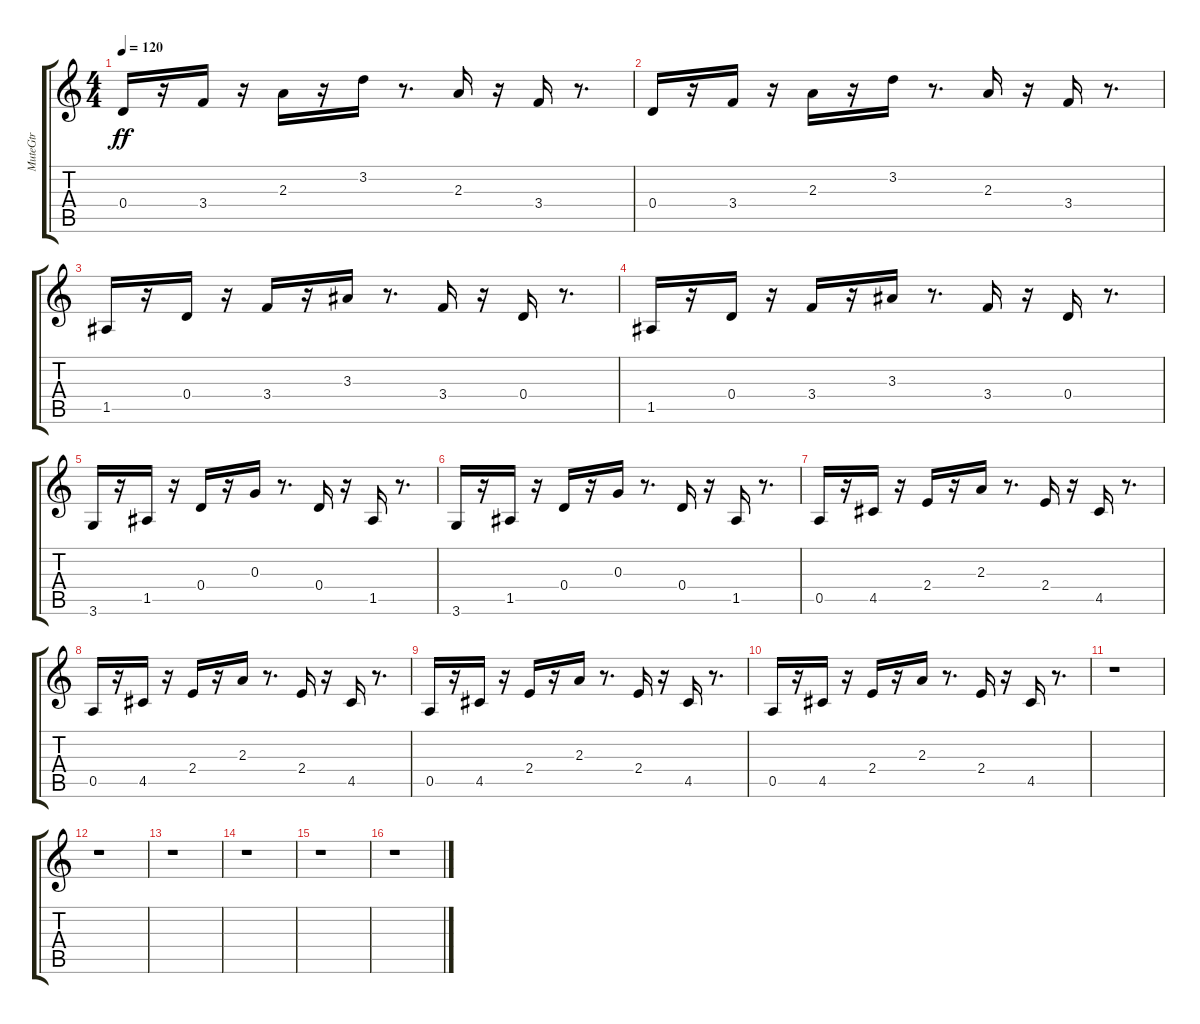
\track ("MuteGtr" "MuteGtr") {instrument electricguitarmuted}
\staff {score tabs}
\tuning (E4 B3 G3 D3 A2 E2) {hide}
\ts (4 4)
\tempo 120
\clef g2
\ks c
0.4.16{dy ff} r.16 3.4.16 r.16 2.3.16 r.16 3.2.16 r.8{d} 2.3.16 r.16 3.4.16 r.8{d} |
0.4.16 r.16 3.4.16 r.16 2.3.16 r.16 3.2.16 r.8{d} 2.3.16 r.16 3.4.16 r.8{d} |
1.5.16 r.16 0.4.16 r.16 3.4.16 r.16 3.3.16 r.8{d} 3.4.16 r.16 0.4.16 r.8{d} |
1.5.16 r.16 0.4.16 r.16 3.4.16 r.16 3.3.16 r.8{d} 3.4.16 r.16 0.4.16 r.8{d} |
3.6.16 r.16 1.5.16 r.16 0.4.16 r.16 0.3.16 r.8{d} 0.4.16 r.16 1.5.16 r.8{d} |
3.6.16 r.16 1.5.16 r.16 0.4.16 r.16 0.3.16 r.8{d} 0.4.16 r.16 1.5.16 r.8{d} |
0.5.16 r.16 4.5.16 r.16 2.4.16 r.16 2.3.16 r.8{d} 2.4.16 r.16 4.5.16 r.8{d} |
0.5.16 r.16 4.5.16 r.16 2.4.16 r.16 2.3.16 r.8{d} 2.4.16 r.16 4.5.16 r.8{d} |
0.5.16 r.16 4.5.16 r.16 2.4.16 r.16 2.3.16 r.8{d} 2.4.16 r.16 4.5.16 r.8{d} |
0.5.16 r.16 4.5.16 r.16 2.4.16 r.16 2.3.16 r.8{d} 2.4.16 r.16 4.5.16 r.8{d} |
r.1 |
r.1 |
r.1 |
r.1 |
r.1 |
r.1
